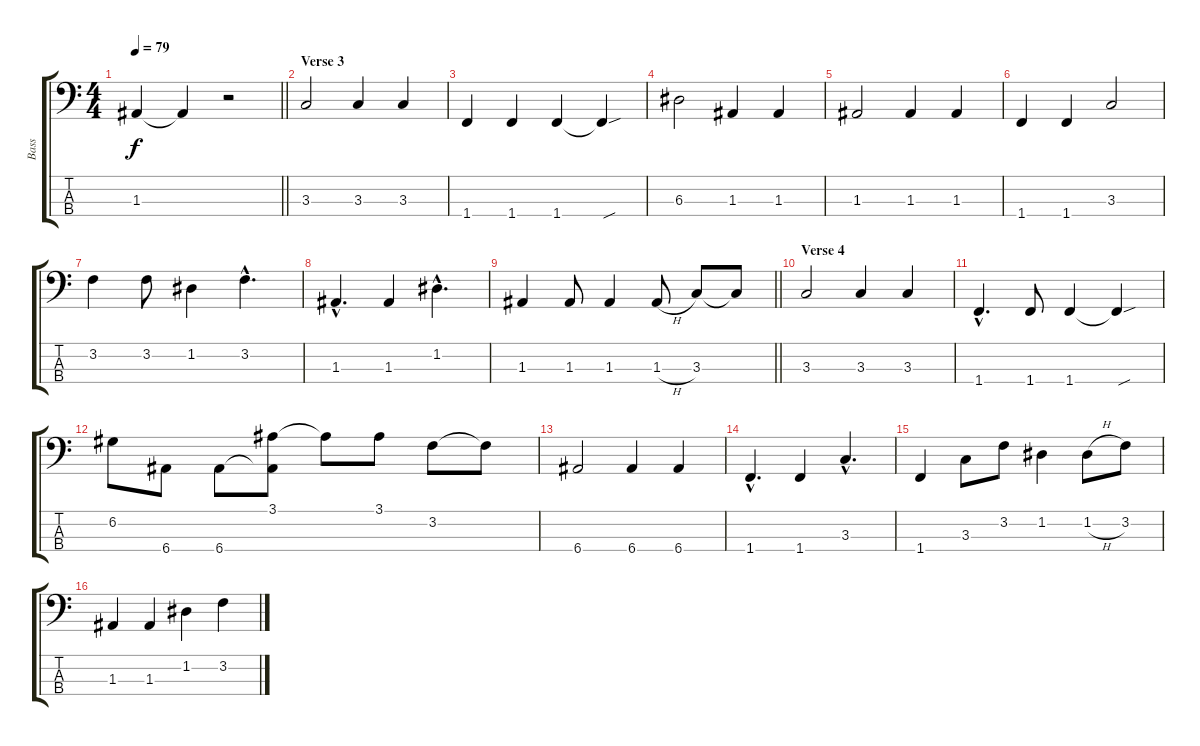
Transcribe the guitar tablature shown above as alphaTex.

\track ("Bass" "Bass") {instrument electricbassfinger}
\staff {score tabs}
\tuning (G2 D2 A1 E1) {hide}
\ts (4 4)
\tempo 79
\clef f4
\barLineRight lightlight
\ks c
1.3.4{dy f} 1.3{t}.4 r.2 |
\section ("" "Verse 3")
3.3.2 3.3.4 3.3.4 |
1.4.4 1.4.4 1.4.4 1.4{sou t}.4 |
6.3.2 1.3.4 1.3.4 |
1.3.2 1.3.4 1.3.4 |
1.4.4 1.4.4 3.3.2 |
3.2.4 3.2.8 1.2.4 3.2{hac}.4{d} |
1.3{hac}.4{d} 1.3.4 1.2{hac}.4{d} |
\barLineRight lightlight
1.3.4 1.3.8 1.3.4 1.3{h}.8 3.3.8 3.3{t}.8 |
\section ("" "Verse 4")
3.3.2 3.3.4 3.3.4 |
1.4{hac}.4{d} 1.4.8 1.4.4 1.4{sou t}.4 |
6.2.8 6.4.8 6.4.8 (3.1 6.4{t}).8 3.1{t}.8 3.1.8 3.2.8 3.2{t}.8 |
6.4.2 6.4.4 6.4.4 |
1.4{hac}.4{d} 1.4.4 3.3{hac}.4{d} |
1.4.4 3.3.8 3.2.8 1.2.4 1.2{h}.8 3.2.8 |
1.3.4 1.3.4 1.2.4 3.2.4
